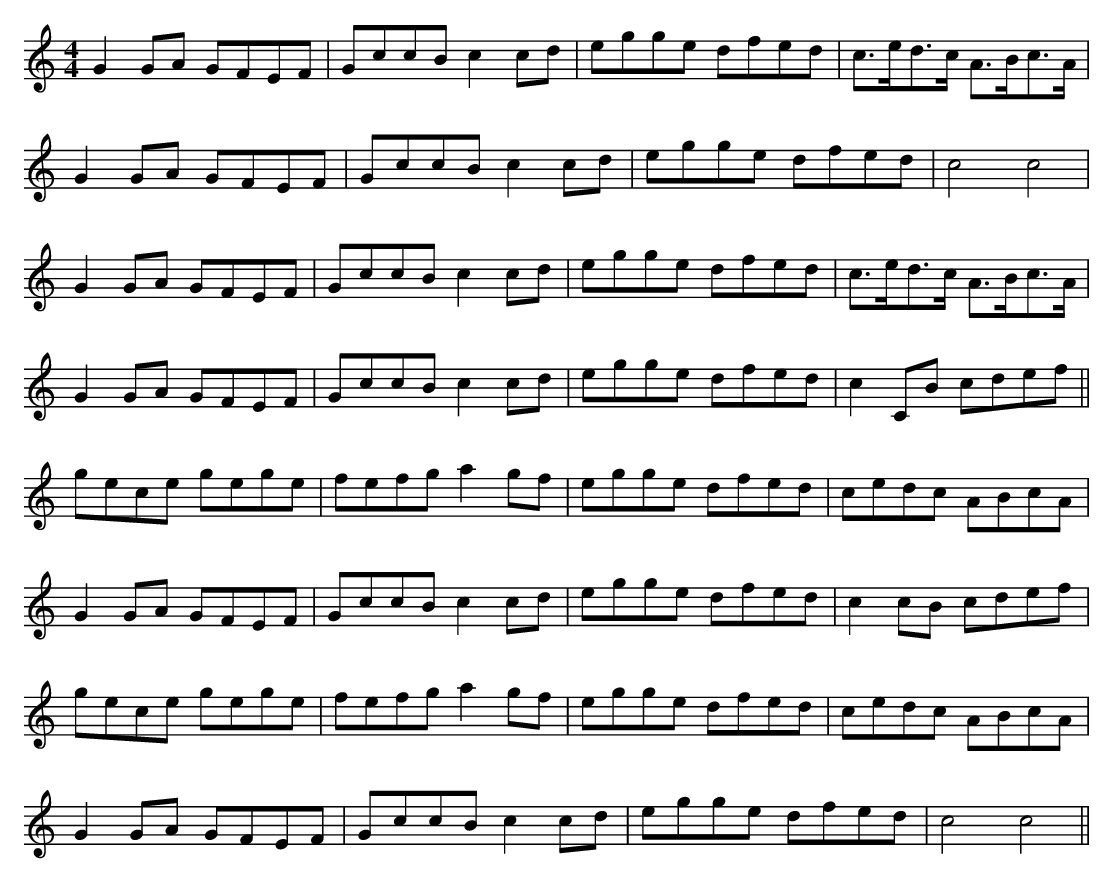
X:1
M:4/4
K:C
G2 GA GFEF|GccB c2 cd|egge dfed|c>ed>c A>Bc>A|
G2 GA GFEF|GccB c2 cd|egge dfed|c4 c4|
G2 GA GFEF|GccB c2 cd|egge dfed|c>ed>c A>Bc>A|
G2 GA GFEF|GccB c2 cd|egge dfed|c2 CB cdef||
gece gege|fefg a2 gf|egge dfed|cedc ABcA|
G2 GA GFEF|GccB c2 cd|egge dfed|c2 cB cdef|
gece gege|fefg a2 gf|egge dfed|cedc ABcA|
G2 GA GFEF|GccB c2 cd|egge dfed|c4 c4||
